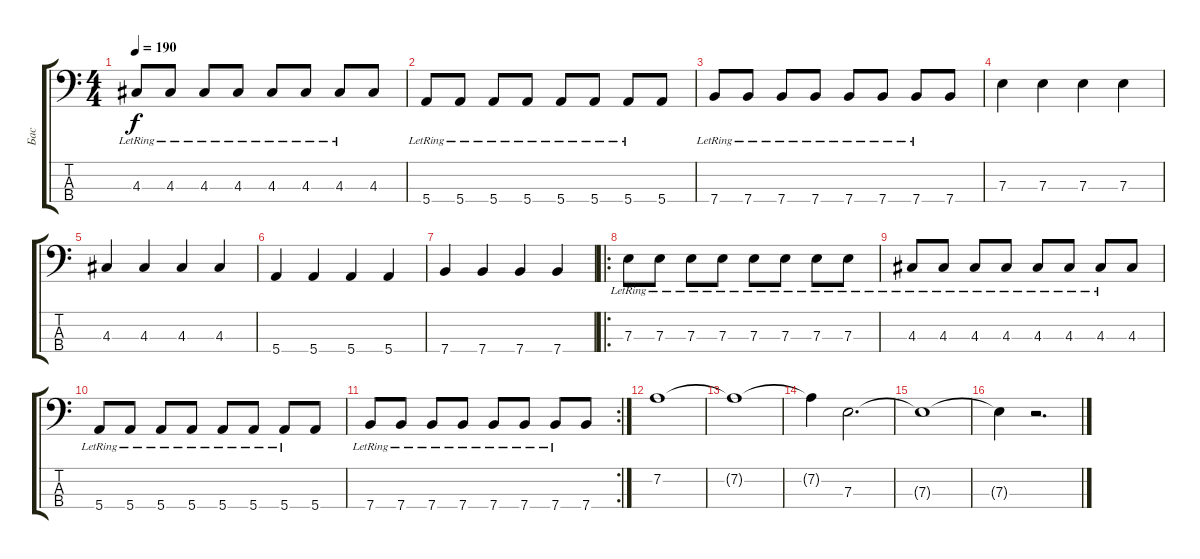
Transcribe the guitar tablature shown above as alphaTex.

\track ("Бас" "Бас") {instrument electricbassfinger}
\staff {score tabs}
\tuning (G2 D2 A1 E1) {hide}
\ts (4 4)
\tempo 190
\clef f4
\ks c
4.3{lr}.8{dy f} 4.3{lr}.8 4.3{lr}.8 4.3{lr}.8 4.3{lr}.8 4.3{lr}.8 4.3{lr}.8 4.3.8 |
5.4{lr}.8 5.4{lr}.8 5.4{lr}.8 5.4{lr}.8 5.4{lr}.8 5.4{lr}.8 5.4{lr}.8 5.4.8 |
7.4{lr}.8 7.4{lr}.8 7.4{lr}.8 7.4{lr}.8 7.4{lr}.8 7.4{lr}.8 7.4{lr}.8 7.4.8 |
7.3.4{instrument electricbassfinger} 7.3.4 7.3.4 7.3.4 |
4.3.4 4.3.4 4.3.4 4.3.4 |
5.4.4 5.4.4 5.4.4 5.4.4 |
7.4.4 7.4.4 7.4.4 7.4.4 |
\ro
7.3{lr}.8{instrument distortionguitar} 7.3{lr}.8 7.3{lr}.8 7.3{lr}.8 7.3{lr}.8 7.3{lr}.8 7.3{lr}.8 7.3{lr}.8 |
4.3{lr}.8 4.3{lr}.8 4.3{lr}.8 4.3{lr}.8 4.3{lr}.8 4.3{lr}.8 4.3{lr}.8 4.3.8 |
5.4{lr}.8 5.4{lr}.8 5.4{lr}.8 5.4{lr}.8 5.4{lr}.8 5.4{lr}.8 5.4{lr}.8 5.4.8 |
\rc 2
7.4{lr}.8 7.4{lr}.8 7.4{lr}.8 7.4{lr}.8 7.4{lr}.8 7.4{lr}.8 7.4{lr}.8 7.4.8 |
7.2.1 |
7.2{t}.1 |
7.2{t}.4 7.3.2{d} |
7.3{t}.1 |
7.3{t}.4 r.2{d}
